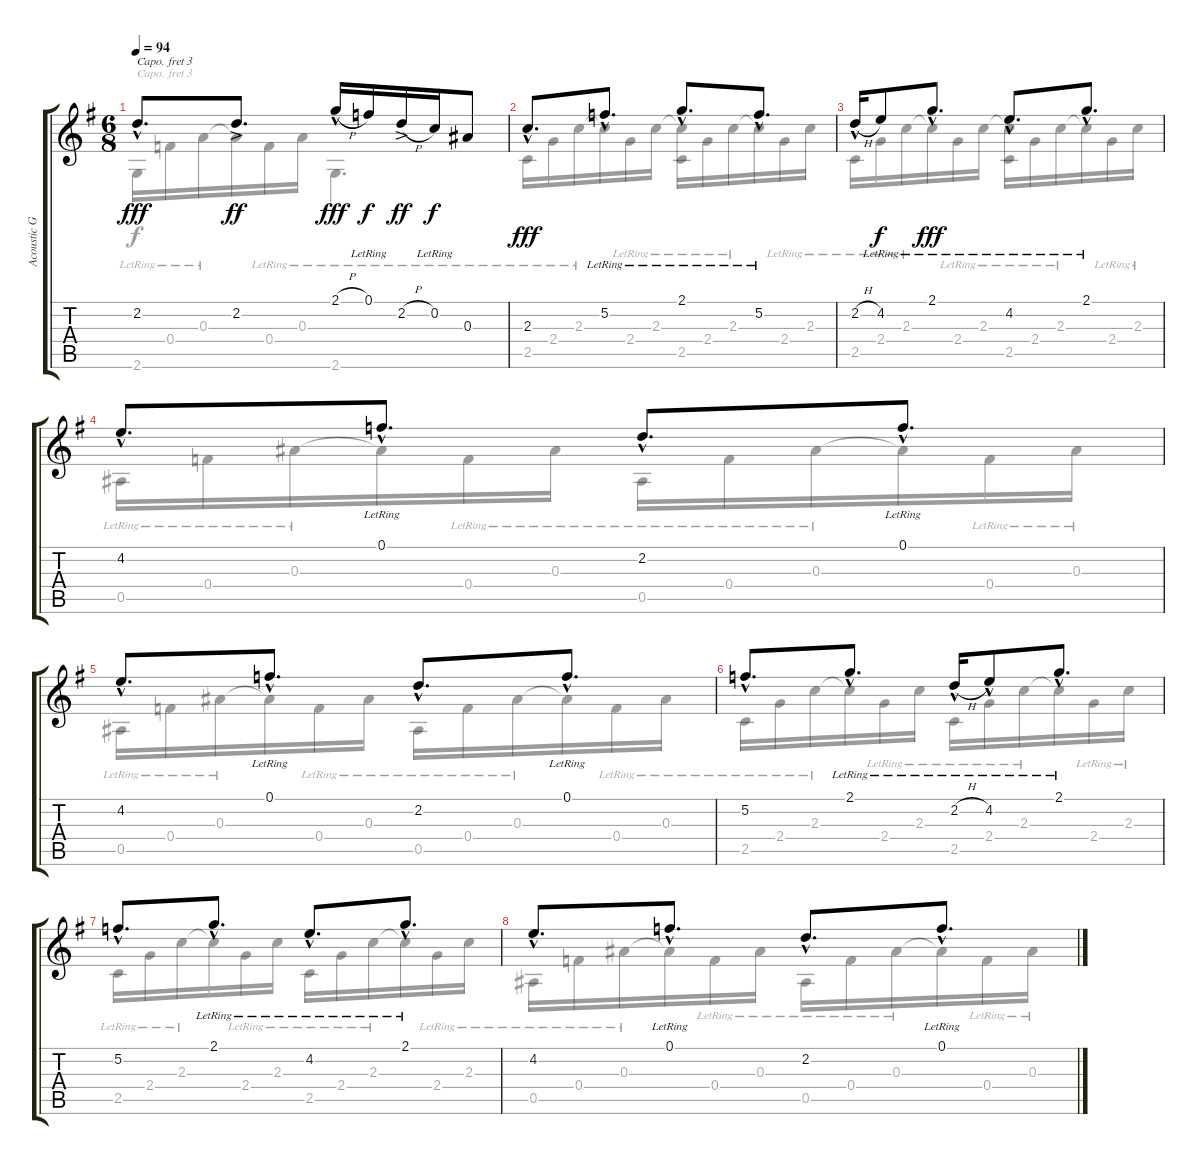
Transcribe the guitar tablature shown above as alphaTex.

\track ("Acoustic Guitar" "Acoustic G") {instrument acousticguitarsteel}
\staff {score tabs}
\capo 3
\tuning (D4 A3 G3 D3 G2 D2) {hide}
\voice
\ts (6 8)
\tempo 94
\clef g2
\ks g
2.2{hac}.8{d dy fff} 2.2{ac}.8{d dy ff} 2.1{h hac}.16{dy fff} 0.1{lr}.16{dy f} 2.2{h ac}.16{dy ff} 0.2{lr}.16{dy f} 0.3.8 |
2.3{hac}.8{d dy fff} 5.2{hac lr}.8{d} 2.1{hac lr}.8{d} 5.2{hac lr}.8{d} |
2.2{h hac}.16 4.2{lr}.8{dy f} 2.1{hac lr}.8{d dy fff} 4.2{hac lr}.8{d} 2.1{hac lr}.8{d} |
4.2{hac}.8{d} 0.1{hac lr}.8{d} 2.2{hac}.8{d} 0.1{hac lr}.8{d} |
4.2{hac}.8{d} 0.1{hac lr}.8{d} 2.2{hac}.8{d} 0.1{hac lr}.8{d} |
5.2{hac}.8{d} 2.1{hac lr}.8{d} 2.2{h hac lr}.16 4.2{hac lr}.8 2.1{hac lr}.8{d} |
5.2{hac}.8{d} 2.1{hac lr}.8{d} 4.2{hac lr}.8{d} 2.1{hac lr}.8{d} |
4.2{hac}.8{d} 0.1{hac lr}.8{d} 2.2{hac}.8{d} 0.1{hac lr}.8{d}
\voice
\clef g2
\ottava regular
\simile none
\ks g
2.6{lr}.16{dy f} 0.4{lr}.16 0.3{lr}.16 0.3{t}.16 0.4{lr}.16 0.3{lr}.16 2.6{lr}.4{d} |
2.5{lr}.16 2.4{lr}.16 2.3{lr}.16 2.3{t}.16 2.4{lr}.16 2.3{lr}.16 (2.3{t} 2.5{lr}).16 2.4{lr}.16 2.3{lr}.16 2.3{t}.16 2.4{lr}.16 2.3{lr}.16 |
2.5{lr}.16 2.4{lr}.16 2.3{lr}.16 2.3{t}.16 2.4{lr}.16 2.3{lr}.16 (2.3{t} 2.5{lr}).16 2.4{lr}.16 2.3{lr}.16 2.3{t}.16 2.4{lr}.16 2.3{lr}.16 |
0.5{lr}.16 0.4{lr}.16 0.3{lr}.16 0.3{t}.16 0.4{lr}.16 0.3{lr}.16 0.5{lr}.16 0.4{lr}.16 0.3{lr}.16 0.3{t}.16 0.4{lr}.16 0.3{lr}.16 |
0.5{lr}.16 0.4{lr}.16 0.3{lr}.16 0.3{t}.16 0.4{lr}.16 0.3{lr}.16 0.5{lr}.16 0.4{lr}.16 0.3{lr}.16 0.3{t}.16 0.4{lr}.16 0.3{lr}.16 |
2.5{lr}.16 2.4{lr}.16 2.3{lr}.16 2.3{t}.16 2.4{lr}.16 2.3{lr}.16 2.5{lr}.16 2.4{lr}.16 2.3{lr}.16 2.3{t}.16 2.4{lr}.16 2.3{lr}.16 |
2.5{lr}.16 2.4{lr}.16 2.3{lr}.16 2.3{t}.16 2.4{lr}.16 2.3{lr}.16 2.5{lr}.16 2.4{lr}.16 2.3{lr}.16 2.3{t}.16 2.4{lr}.16 2.3{lr}.16 |
0.5{lr}.16 0.4{lr}.16 0.3{lr}.16 0.3{t}.16 0.4{lr}.16 0.3{lr}.16 0.5{lr}.16 0.4{lr}.16 0.3{lr}.16 0.3{t}.16 0.4{lr}.16 0.3{lr}.16
